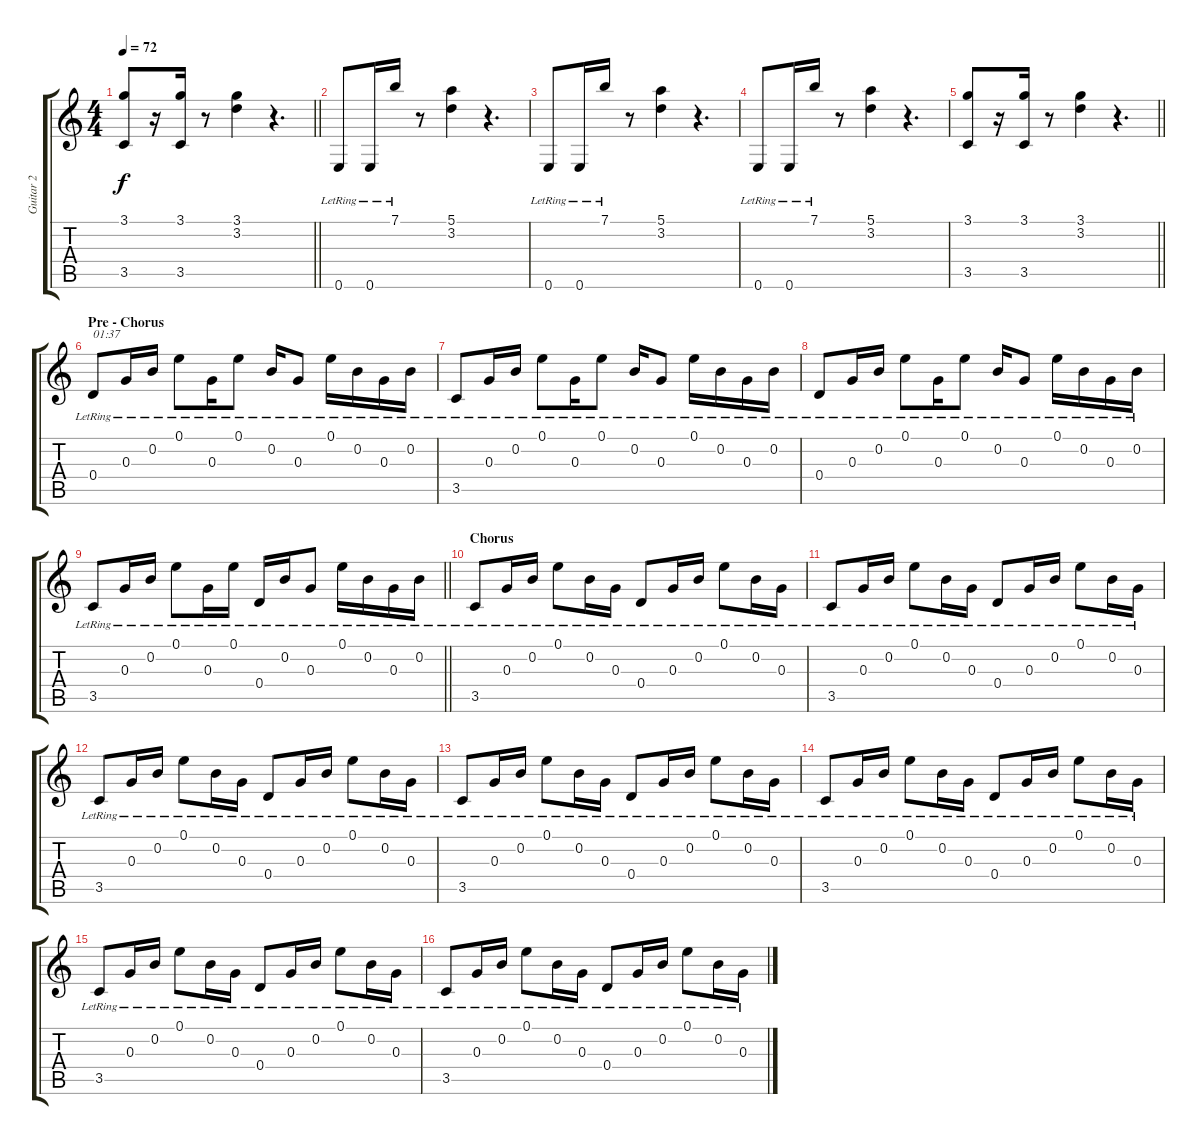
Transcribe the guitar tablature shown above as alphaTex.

\track ("Guitar 2" "Guitar 2") {instrument electricguitarclean}
\staff {score tabs}
\tuning (E4 B3 G3 D3 A2 E2) {hide}
\ts (4 4)
\tempo 72
\clef g2
\barLineRight lightlight
\ks c
(3.1 3.5).8{dy f} r.16 (3.1 3.5).16 r.8 (3.1 3.2).4 r.4{d} |
0.6{lr}.8 0.6{lr}.16 7.1{lr}.16 r.8 (5.1 3.2).4 r.4{d} |
0.6{lr}.8 0.6{lr}.16 7.1{lr}.16 r.8 (5.1 3.2).4 r.4{d} |
0.6{lr}.8 0.6{lr}.16 7.1{lr}.16 r.8 (5.1 3.2).4 r.4{d} |
\barLineRight lightlight
(3.1 3.5).8 r.16 (3.1 3.5).16 r.8 (3.1 3.2).4 r.4{d} |
\section ("" "Pre - Chorus")
0.4{lr}.8{txt "01:37"} 0.3{lr}.16 0.2{lr}.16 0.1{lr}.8 0.3{lr}.16 0.1{lr}.8 0.2{lr}.16 0.3{lr}.8 0.1{lr}.16 0.2{lr}.16 0.3{lr}.16 0.2{lr}.16 |
3.5{lr}.8 0.3{lr}.16 0.2{lr}.16 0.1{lr}.8 0.3{lr}.16 0.1{lr}.8 0.2{lr}.16 0.3{lr}.8 0.1{lr}.16 0.2{lr}.16 0.3{lr}.16 0.2{lr}.16 |
0.4{lr}.8 0.3{lr}.16 0.2{lr}.16 0.1{lr}.8 0.3{lr}.16 0.1{lr}.8 0.2{lr}.16 0.3{lr}.8 0.1{lr}.16 0.2{lr}.16 0.3{lr}.16 0.2{lr}.16 |
\barLineRight lightlight
3.5{lr}.8 0.3{lr}.16 0.2{lr}.16 0.1{lr}.8 0.3{lr}.16 0.1{lr}.16 0.4{lr}.16 0.2{lr}.16 0.3{lr}.8 0.1{lr}.16 0.2{lr}.16 0.3{lr}.16 0.2{lr}.16 |
\section ("" "Chorus")
3.5{lr}.8 0.3{lr}.16 0.2{lr}.16 0.1{lr}.8 0.2{lr}.16 0.3{lr}.16 0.4{lr}.8 0.3{lr}.16 0.2{lr}.16 0.1{lr}.8 0.2{lr}.16 0.3{lr}.16 |
3.5{lr}.8 0.3{lr}.16 0.2{lr}.16 0.1{lr}.8 0.2{lr}.16 0.3{lr}.16 0.4{lr}.8 0.3{lr}.16 0.2{lr}.16 0.1{lr}.8 0.2{lr}.16 0.3{lr}.16 |
3.5{lr}.8 0.3{lr}.16 0.2{lr}.16 0.1{lr}.8 0.2{lr}.16 0.3{lr}.16 0.4{lr}.8 0.3{lr}.16 0.2{lr}.16 0.1{lr}.8 0.2{lr}.16 0.3{lr}.16 |
3.5{lr}.8 0.3{lr}.16 0.2{lr}.16 0.1{lr}.8 0.2{lr}.16 0.3{lr}.16 0.4{lr}.8 0.3{lr}.16 0.2{lr}.16 0.1{lr}.8 0.2{lr}.16 0.3{lr}.16 |
3.5{lr}.8 0.3{lr}.16 0.2{lr}.16 0.1{lr}.8 0.2{lr}.16 0.3{lr}.16 0.4{lr}.8 0.3{lr}.16 0.2{lr}.16 0.1{lr}.8 0.2{lr}.16 0.3{lr}.16 |
3.5{lr}.8 0.3{lr}.16 0.2{lr}.16 0.1{lr}.8 0.2{lr}.16 0.3{lr}.16 0.4{lr}.8 0.3{lr}.16 0.2{lr}.16 0.1{lr}.8 0.2{lr}.16 0.3{lr}.16 |
3.5{lr}.8 0.3{lr}.16 0.2{lr}.16 0.1{lr}.8 0.2{lr}.16 0.3{lr}.16 0.4{lr}.8 0.3{lr}.16 0.2{lr}.16 0.1{lr}.8 0.2{lr}.16 0.3{lr}.16
